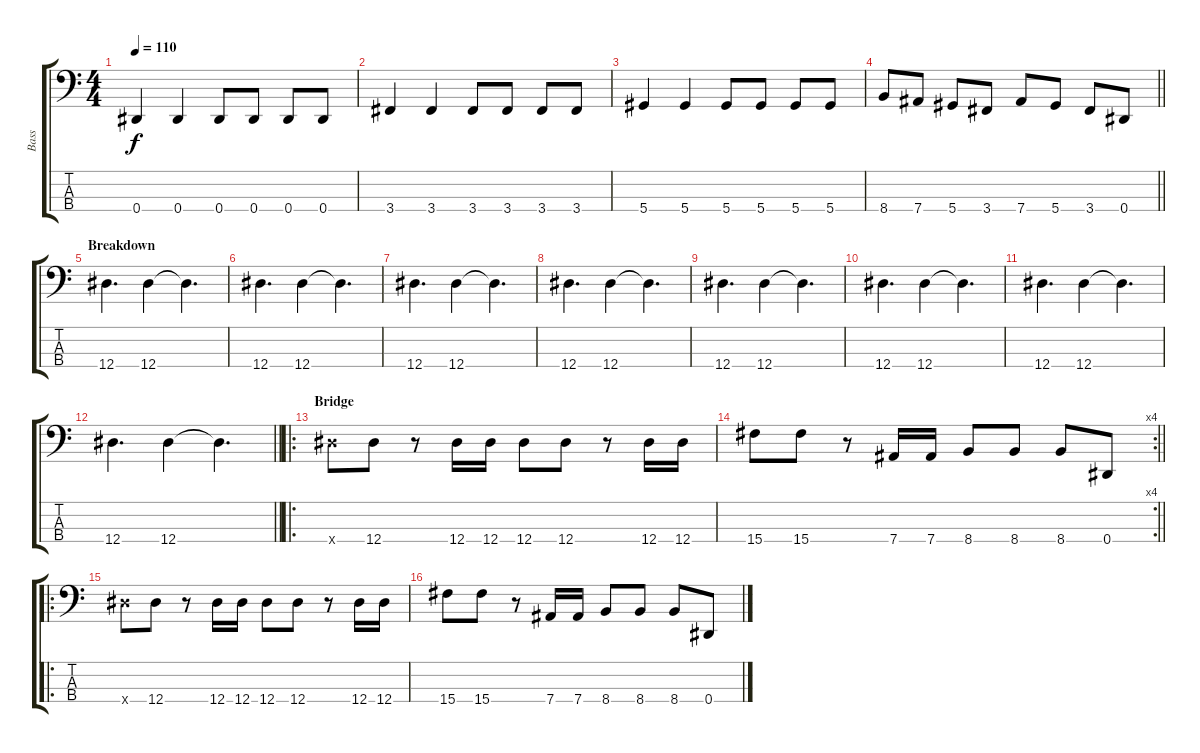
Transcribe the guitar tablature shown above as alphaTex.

\track ("Bass" "Bass") {instrument electricbassfinger}
\staff {score tabs}
\tuning (Gb2 Db2 Ab1 Eb1) {hide}
\ts (4 4)
\tempo 110
\clef f4
\ks c
0.4.4{dy f} 0.4.4 0.4.8 0.4.8 0.4.8 0.4.8 |
3.4.4 3.4.4 3.4.8 3.4.8 3.4.8 3.4.8 |
5.4.4 5.4.4 5.4.8 5.4.8 5.4.8 5.4.8 |
\barLineRight lightlight
8.4.8 7.4.8 5.4.8 3.4.8 7.4.8 5.4.8 3.4.8 0.4.8 |
\section ("" "Breakdown")
12.4.4{d} 12.4.4 12.4{t}.4{d} |
12.4.4{d} 12.4.4 12.4{t}.4{d} |
12.4.4{d} 12.4.4 12.4{t}.4{d} |
12.4.4{d} 12.4.4 12.4{t}.4{d} |
12.4.4{d} 12.4.4 12.4{t}.4{d} |
12.4.4{d} 12.4.4 12.4{t}.4{d} |
12.4.4{d} 12.4.4 12.4{t}.4{d} |
\barLineRight lightlight
12.4.4{d} 12.4.4 12.4{t}.4{d} |
\ro
\section ("" "Bridge")
12.4{x}.8 12.4.8 r.8 12.4.16 12.4.16 12.4.8 12.4.8 r.8 12.4.16 12.4.16 |
\rc 4
\barLineRight lightlight
15.4.8 15.4.8 r.8 7.4.16 7.4.16 8.4.8 8.4.8 8.4.8 0.4.8 |
\ro
12.4{x}.8 12.4.8 r.8 12.4.16 12.4.16 12.4.8 12.4.8 r.8 12.4.16 12.4.16 |
15.4.8 15.4.8 r.8 7.4.16 7.4.16 8.4.8 8.4.8 8.4.8 0.4.8
